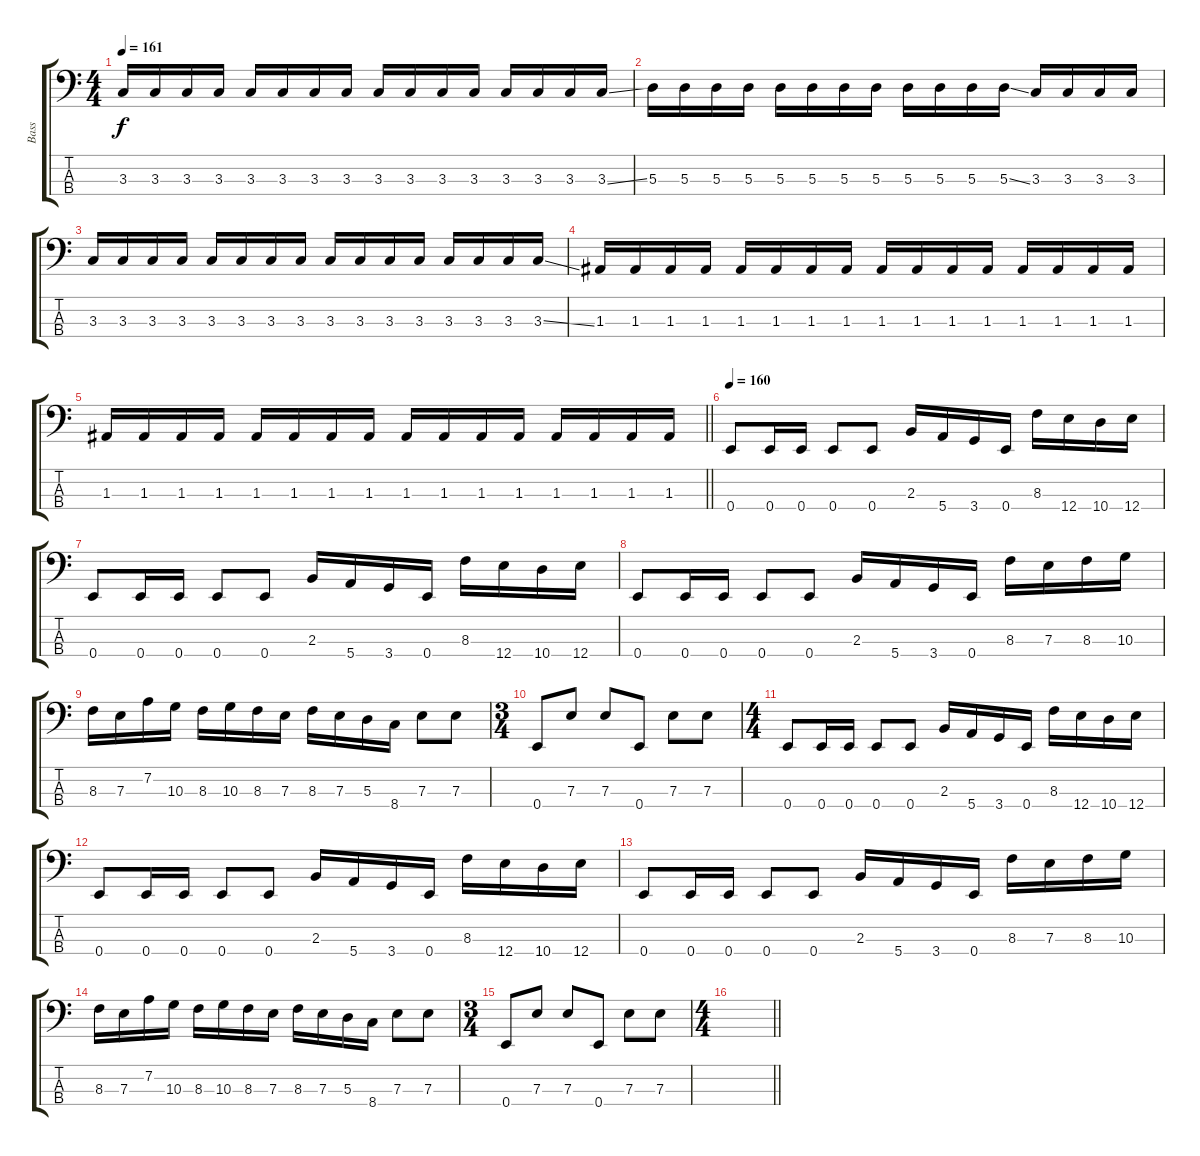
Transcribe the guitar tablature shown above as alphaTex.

\track ("Bass" "Bass") {instrument electricbasspick}
\staff {score tabs}
\tuning (G2 D2 A1 E1) {hide}
\ts (4 4)
\tempo 161
\clef f4
\ks c
3.3.16{dy f} 3.3.16 3.3.16 3.3.16 3.3.16 3.3.16 3.3.16 3.3.16 3.3.16 3.3.16 3.3.16 3.3.16 3.3.16 3.3.16 3.3.16 3.3{ss}.16 |
5.3.16 5.3.16 5.3.16 5.3.16 5.3.16 5.3.16 5.3.16 5.3.16 5.3.16 5.3.16 5.3.16 5.3{ss}.16 3.3.16 3.3.16 3.3.16 3.3.16 |
3.3.16 3.3.16 3.3.16 3.3.16 3.3.16 3.3.16 3.3.16 3.3.16 3.3.16 3.3.16 3.3.16 3.3.16 3.3.16 3.3.16 3.3.16 3.3{ss}.16 |
1.3.16 1.3.16 1.3.16 1.3.16 1.3.16 1.3.16 1.3.16 1.3.16 1.3.16 1.3.16 1.3.16 1.3.16 1.3.16 1.3.16 1.3.16 1.3.16 |
\barLineRight lightlight
1.3.16 1.3.16 1.3.16 1.3.16 1.3.16 1.3.16 1.3.16 1.3.16 1.3.16 1.3.16 1.3.16 1.3.16 1.3.16 1.3.16 1.3.16 1.3.16 |
\section ("" "")
\tempo 160
0.4.8 0.4.16 0.4.16 0.4.8 0.4.8 2.3.16 5.4.16 3.4.16 0.4.16 8.3.16 12.4.16 10.4.16 12.4.16 |
0.4.8 0.4.16 0.4.16 0.4.8 0.4.8 2.3.16 5.4.16 3.4.16 0.4.16 8.3.16 12.4.16 10.4.16 12.4.16 |
0.4.8 0.4.16 0.4.16 0.4.8 0.4.8 2.3.16 5.4.16 3.4.16 0.4.16 8.3.16 7.3.16 8.3.16 10.3.16 |
8.3.16 7.3.16 7.2.16 10.3.16 8.3.16 10.3.16 8.3.16 7.3.16 8.3.16 7.3.16 5.3.16 8.4.16 7.3.8 7.3.8 |
\ts (3 4)
0.4.8 7.3.8 7.3.8 0.4.8 7.3.8 7.3.8 |
\ts (4 4)
0.4.8 0.4.16 0.4.16 0.4.8 0.4.8 2.3.16 5.4.16 3.4.16 0.4.16 8.3.16 12.4.16 10.4.16 12.4.16 |
0.4.8 0.4.16 0.4.16 0.4.8 0.4.8 2.3.16 5.4.16 3.4.16 0.4.16 8.3.16 12.4.16 10.4.16 12.4.16 |
0.4.8 0.4.16 0.4.16 0.4.8 0.4.8 2.3.16 5.4.16 3.4.16 0.4.16 8.3.16 7.3.16 8.3.16 10.3.16 |
8.3.16 7.3.16 7.2.16 10.3.16 8.3.16 10.3.16 8.3.16 7.3.16 8.3.16 7.3.16 5.3.16 8.4.16 7.3.8 7.3.8 |
\ts (3 4)
0.4.8 7.3.8 7.3.8 0.4.8 7.3.8 7.3.8 |
\ts (4 4)
\barLineRight lightlight
